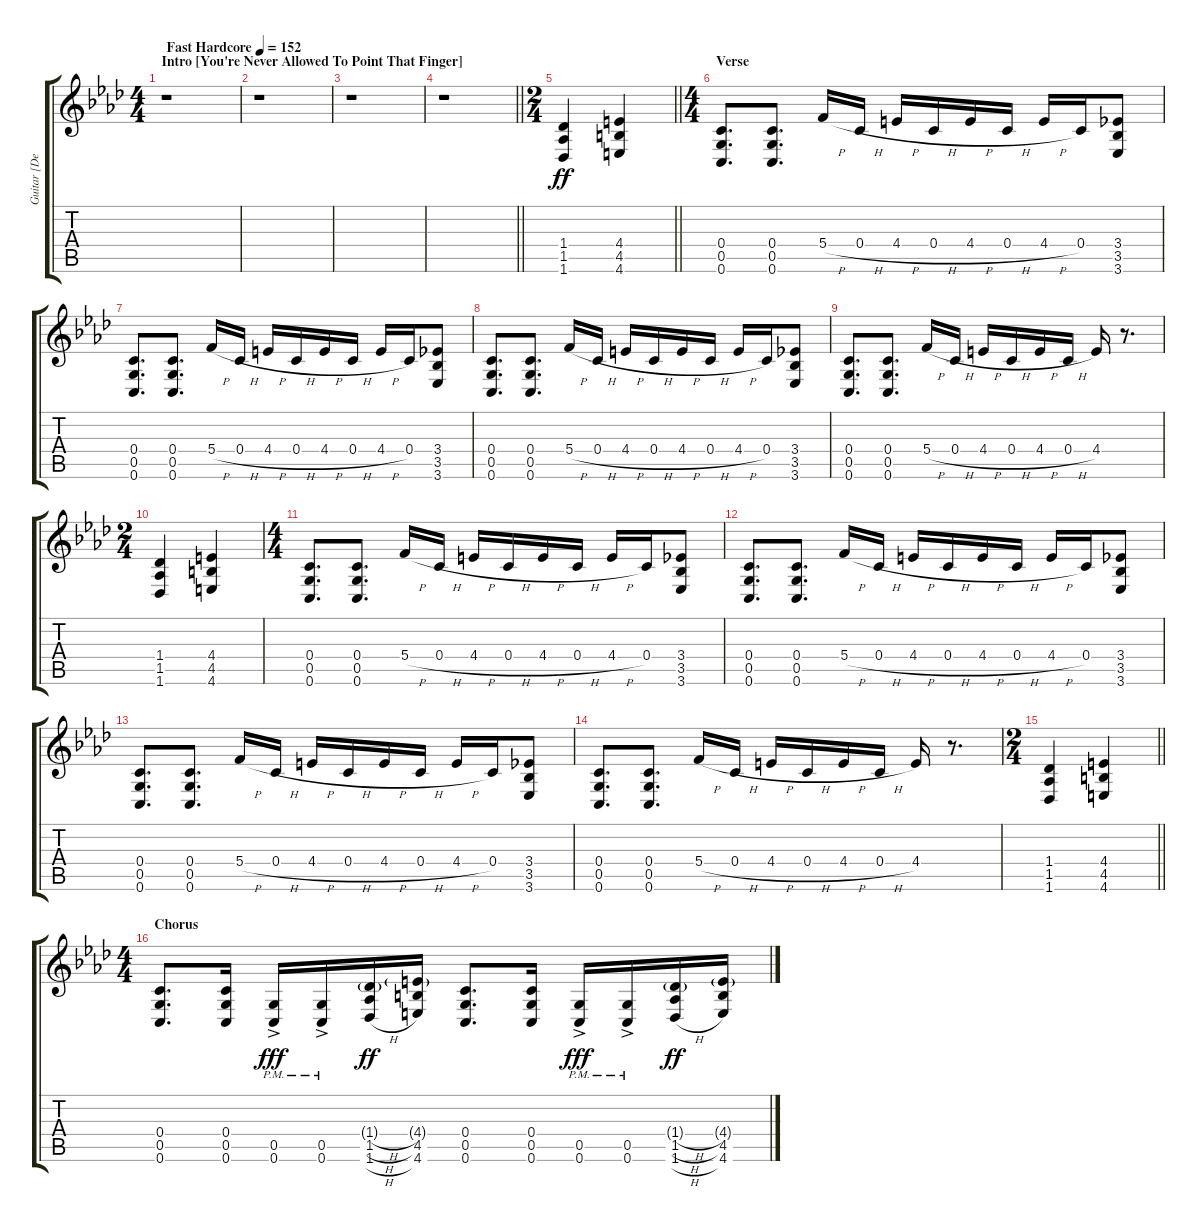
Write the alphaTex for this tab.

\track ("Guitar [Derek Miller]" "Guitar [De") {instrument distortionguitar}
\staff {score tabs}
\tuning (D4 A3 F3 C3 G2 C2) {hide}
\ts (4 4)
\section ("" "Intro [You're Never Allowed To Point That Finger]")
\tempo (152 "Fast Hardcore")
\clef g2
\ks fminor
r.1{dy ff instrument distortionguitar} |
r.1 |
r.1 |
\barLineRight lightlight
r.1 |
\ts (2 4)
\section ("" "")
\barLineRight lightlight
(1.4 1.5 1.6).4 (4.4 4.5 4.6).4 |
\ts (4 4)
\section ("" "Verse")
(0.4 0.5 0.6).8{d} (0.4 0.5 0.6).8{d} 5.4{h}.16 0.4{h}.16 4.4{h}.16 0.4{h}.16 4.4{h}.16 0.4{h}.16 4.4{h}.16 0.4.16 (3.4 3.5 3.6).8 |
(0.4 0.5 0.6).8{d} (0.4 0.5 0.6).8{d} 5.4{h}.16 0.4{h}.16 4.4{h}.16 0.4{h}.16 4.4{h}.16 0.4{h}.16 4.4{h}.16 0.4.16 (3.4 3.5 3.6).8 |
(0.4 0.5 0.6).8{d} (0.4 0.5 0.6).8{d} 5.4{h}.16 0.4{h}.16 4.4{h}.16 0.4{h}.16 4.4{h}.16 0.4{h}.16 4.4{h}.16 0.4.16 (3.4 3.5 3.6).8 |
(0.4 0.5 0.6).8{d} (0.4 0.5 0.6).8{d} 5.4{h}.16 0.4{h}.16 4.4{h}.16 0.4{h}.16 4.4{h}.16 0.4{h}.16 4.4.16 r.8{d} |
\ts (2 4)
(1.4 1.5 1.6).4 (4.4 4.5 4.6).4 |
\ts (4 4)
(0.4 0.5 0.6).8{d} (0.4 0.5 0.6).8{d} 5.4{h}.16 0.4{h}.16 4.4{h}.16 0.4{h}.16 4.4{h}.16 0.4{h}.16 4.4{h}.16 0.4.16 (3.4 3.5 3.6).8 |
(0.4 0.5 0.6).8{d} (0.4 0.5 0.6).8{d} 5.4{h}.16 0.4{h}.16 4.4{h}.16 0.4{h}.16 4.4{h}.16 0.4{h}.16 4.4{h}.16 0.4.16 (3.4 3.5 3.6).8 |
(0.4 0.5 0.6).8{d} (0.4 0.5 0.6).8{d} 5.4{h}.16 0.4{h}.16 4.4{h}.16 0.4{h}.16 4.4{h}.16 0.4{h}.16 4.4{h}.16 0.4.16 (3.4 3.5 3.6).8 |
(0.4 0.5 0.6).8{d} (0.4 0.5 0.6).8{d} 5.4{h}.16 0.4{h}.16 4.4{h}.16 0.4{h}.16 4.4{h}.16 0.4{h}.16 4.4.16 r.8{d} |
\ts (2 4)
\barLineRight lightlight
(1.4 1.5 1.6).4 (4.4 4.5 4.6).4 |
\ts (4 4)
\section ("" "Chorus")
(0.4 0.5 0.6).8{d} (0.4 0.5 0.6).16 (0.5{ac pm} 0.6{ac pm}).16{dy fff} (0.5{ac pm} 0.6{ac pm}).16 (1.4{h g} 1.5{h} 1.6{h}).16{dy ff} (4.4{g} 4.5 4.6).16 (0.4 0.5 0.6).8{d} (0.4 0.5 0.6).16 (0.5{ac pm} 0.6{ac pm}).16{dy fff} (0.5{ac pm} 0.6{ac pm}).16 (1.4{h g} 1.5{h} 1.6{h}).16{dy ff} (4.4{g} 4.5 4.6).16
